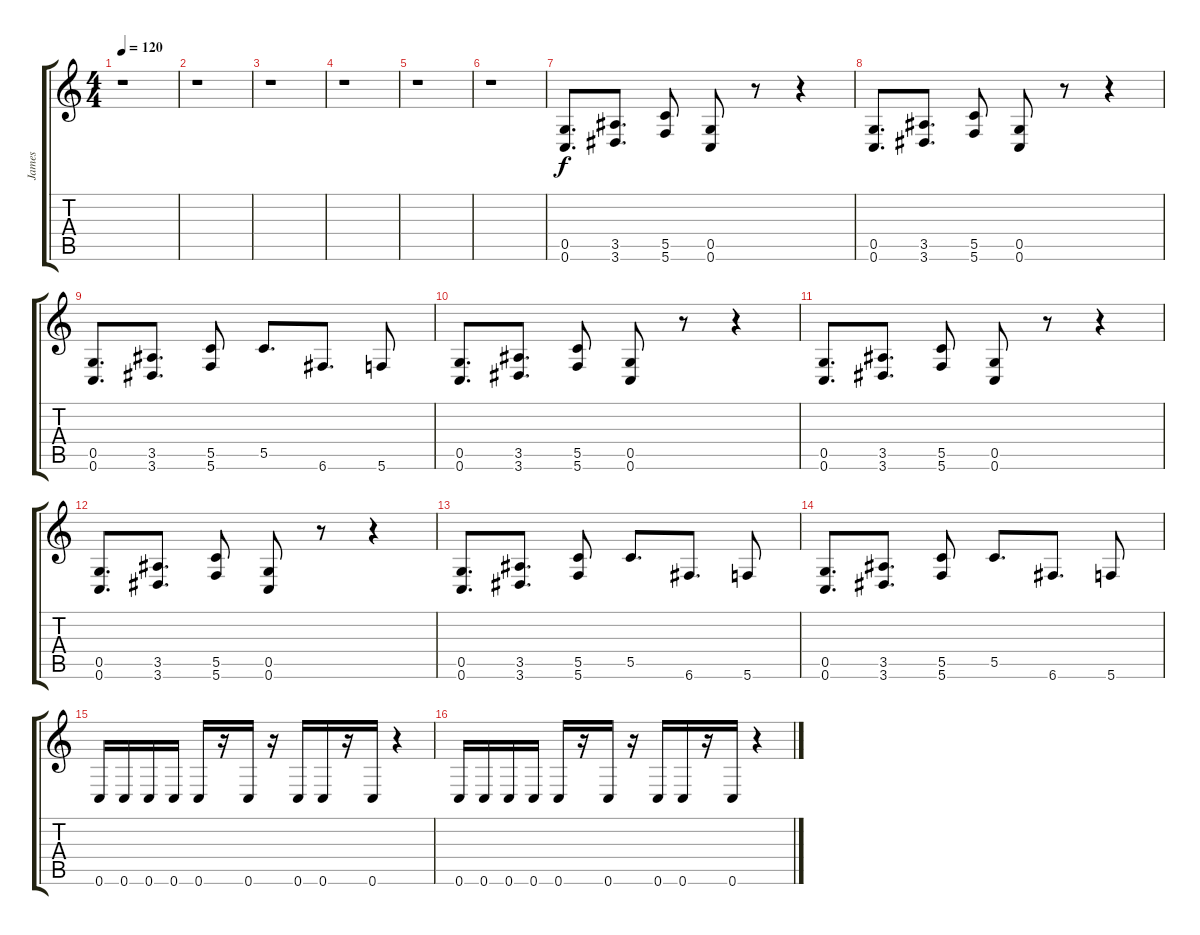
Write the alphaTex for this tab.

\track ("James" "James") {instrument distortionguitar}
\staff {score tabs}
\tuning (D4 A3 F3 C3 G2 C2) {hide}
\ts (4 4)
\tempo 120
\clef g2
\ks c
r.1{dy f} |
r.1 |
r.1 |
r.1 |
r.1 |
r.1 |
(0.5 0.6).8{d} (3.5 3.6).8{d} (5.5 5.6).8 (0.5 0.6).8 r.8 r.4 |
(0.5 0.6).8{d} (3.5 3.6).8{d} (5.5 5.6).8 (0.5 0.6).8 r.8 r.4 |
(0.5 0.6).8{d} (3.5 3.6).8{d} (5.5 5.6).8 5.5.8{d} 6.6.8{d} 5.6.8 |
(0.5 0.6).8{d} (3.5 3.6).8{d} (5.5 5.6).8 (0.5 0.6).8 r.8 r.4 |
(0.5 0.6).8{d} (3.5 3.6).8{d} (5.5 5.6).8 (0.5 0.6).8 r.8 r.4 |
(0.5 0.6).8{d} (3.5 3.6).8{d} (5.5 5.6).8 (0.5 0.6).8 r.8 r.4 |
(0.5 0.6).8{d} (3.5 3.6).8{d} (5.5 5.6).8 5.5.8{d} 6.6.8{d} 5.6.8 |
(0.5 0.6).8{d} (3.5 3.6).8{d} (5.5 5.6).8 5.5.8{d} 6.6.8{d} 5.6.8 |
0.6.16 0.6.16 0.6.16 0.6.16 0.6.16 r.16 0.6.16 r.16 0.6.16 0.6.16 r.16 0.6.16 r.4 |
0.6.16 0.6.16 0.6.16 0.6.16 0.6.16 r.16 0.6.16 r.16 0.6.16 0.6.16 r.16 0.6.16 r.4
